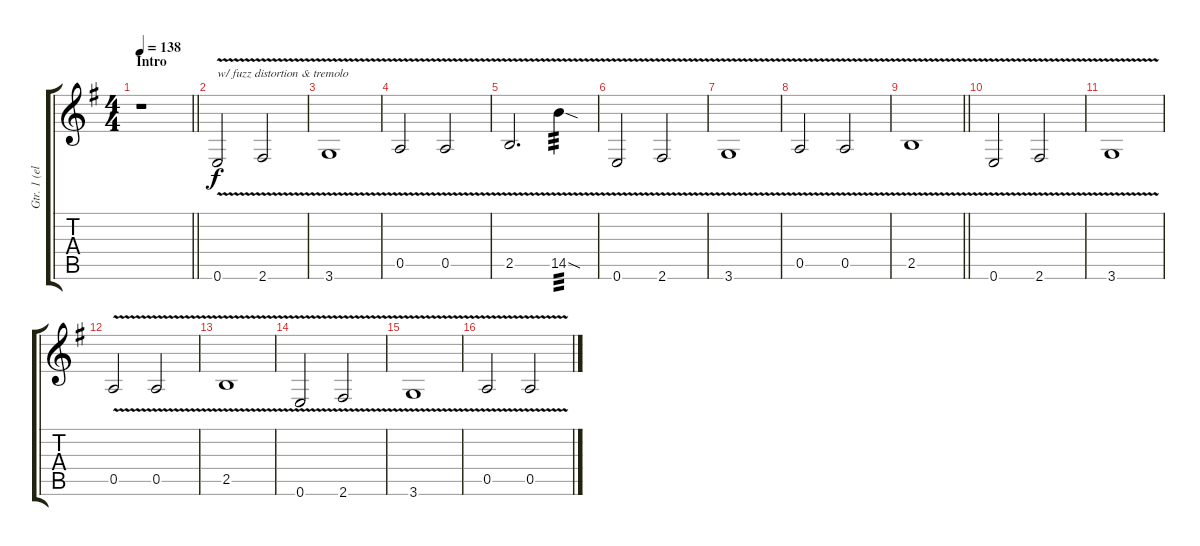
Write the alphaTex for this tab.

\track ("Gtr. 1 (elec.)" "Gtr. 1 (el") {instrument overdrivenguitar}
\staff {score tabs}
\tuning (E4 B3 G3 D3 A2 E2) {hide}
\ts (4 4)
\section ("" "Intro")
\tempo 138
\clef g2
\barLineRight lightlight
\ks g
r.1{dy f instrument overdrivenguitar} |
\section ("" "")
\ks eminor
0.6{v}.2{txt "w/ fuzz distortion & tremolo"} 2.6{v}.2 |
3.6{v}.1 |
0.5{v}.2 0.5{v}.2 |
2.5{v}.2{d} 14.5{v sod}.4{tp 3} |
0.6{v}.2 2.6{v}.2 |
3.6{v}.1 |
0.5{v}.2 0.5{v}.2 |
\barLineRight lightlight
2.5{v}.1 |
\section ("" "")
0.6{v}.2 2.6{v}.2 |
3.6{v}.1 |
0.5{v}.2 0.5{v}.2 |
2.5{v}.1 |
0.6{v}.2 2.6{v}.2 |
3.6{v}.1 |
0.5{v}.2 0.5{v}.2
